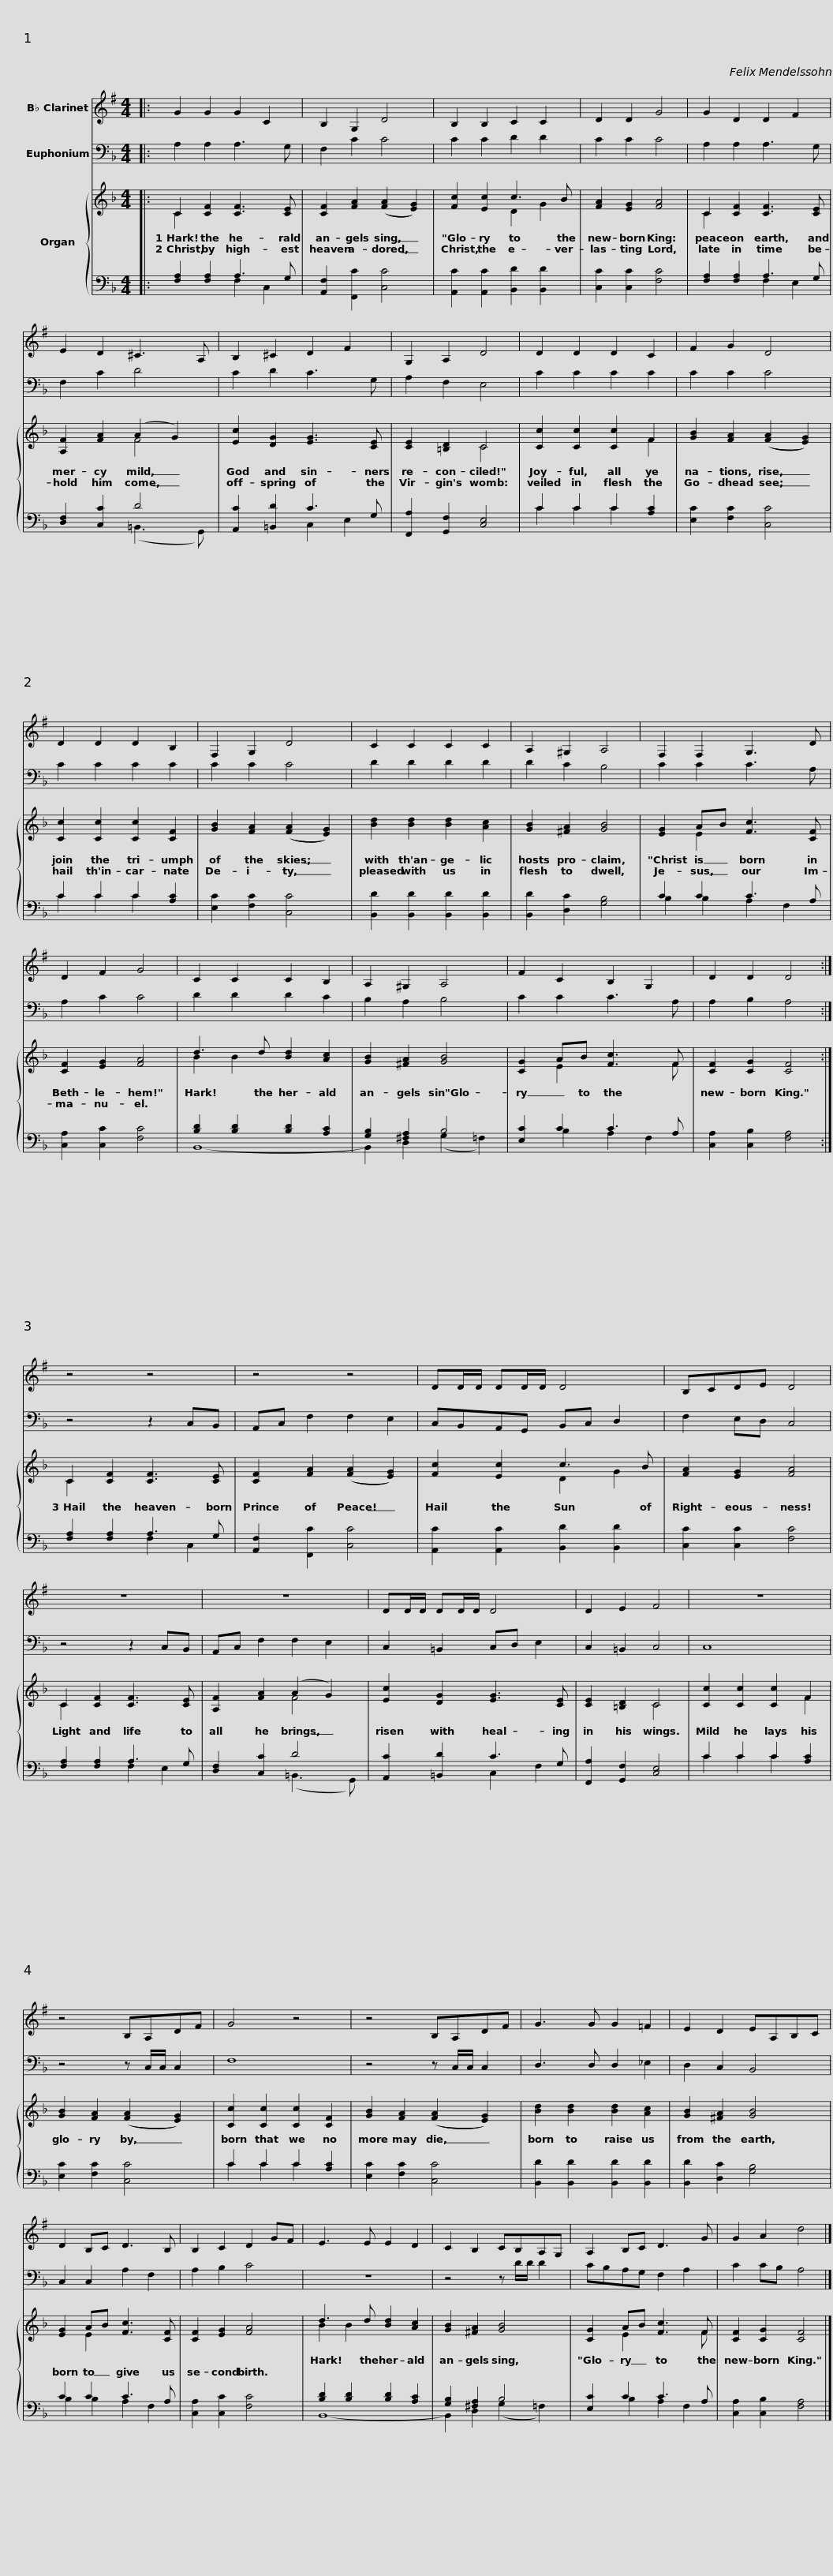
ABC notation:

X:1
%%score 1 2 { ( 3 4 ) | ( 5 6 ) }
L:1/8
M:4/4
I:linebreak $
K:F
V:1 treble transpose=-2
V:2 bass
V:3 treble
V:4 treble
V:5 bass
V:6 bass
V:1
[K:G]|: G2 G2 G2 C2 | B,2 G,2 D4 | B,2 B,2 C2 C2 | D2 D2 G4 |$ G2 D2 D2 F2 | %5
 E2 D2 ^C3 A, | B,2 ^C2 D2 F2 | G,2 A,2 D4 |$ D2 D2 D2 C2 | F2 G2 D4 | %10
 D2 D2 D2 B,2 | F,2 G,2 D4 |$ C2 C2 C2 C2 | A,2 ^G,2 A,4 | F,2 F,2 G,3 D | %15
 D2 F2 G4 |$ C2 C2 C2 B,2 | A,2 ^G,2 A,4 | F2 C2 B,2 G,2 | D2 D2 D4 :|$ %20
 z4 z4 | z4 z4 | DD/D/ DD/D/ D4 | B,CDE D4 |$ z8 | %25
 z8 | DD/D/ DD/D/ D4 | D2 E2 F4 |$ z8 | z4 B,A,DF | %30
 G4 z4 | z4 B,A,DF |$ G3 G G2 =F2 | E2 D2 EA,B,C | D2 B,C D3 B, | %35
 B,2 C2 D2 GF |$ E3 E E2 D2 | C2 B,2 CB,A,G, | A,2 B,C D3 G | G2 A2 d4 |] %40
V:2
|: A,2 A,2 A,3 G, | F,2 C2 C4 | C2 C2 D2 D2 | C2 C2 C4 |$ A,2 A,2 A,3 G, | %5
 F,2 C2 D4 | C2 D2 C3 G, | A,2 F,2 E,4 |$ C2 C2 C2 C2 | C2 C2 C4 | %10
 C2 C2 C2 C2 | C2 C2 C4 |$ D2 D2 D2 D2 | D2 C2 B,4 | C2 C2 C3 A, | %15
 A,2 C2 C4 |$ D2 D2 D2 C2 | B,2 A,2 B,4 | C2 C2 C3 A, | A,2 B,2 A,4 :|$ %20
 z4 z2 C,B,, | A,,C, F,2 F,2 E,2 | C,B,,A,,G,, B,,C, D,2 | F,2 E,D, C,4 |$ z4 z2 C,B,, | %25
 A,,C, F,2 F,2 E,2 | C,2 =B,,2 C,D, E,2 | C,2 =B,,2 C,4 |$ C,8 | z4 z C,/C,/ C,2 | %30
 F,8 | z4 z C,/C,/ C,2 |$ D,3 D, D,2 _E,2 | D,2 C,2 B,,4 | C,2 C,2 A,2 F,2 | %35
 A,2 B,2 C4 |$ z8 | z4 z D/D/ D2 | CB,A,G, F,2 A,2 | C2 CB, A,4 |] %40
V:3
|: C2 [CF]2 [CF]3 [CE] | [CF]2 [FA]2 (([FA]2 [EG]2)) | [Fc]2 [Ec]2 c3 B | [FA]2 [EG]2 [FA]4 |$ C2 [CF]2 [CF]3 [CE] | %5
 [A,F]2 [FA]2 (A2 G2) | [Ec]2 [DG]2 [EG]3 [CE] | [CE]2 [=B,D]2 C4 |$ [Cc]2 [Cc]2 [Cc]2 F2 | [GB]2 [FA]2 (([FA]2 [EG]2)) | %10
 [Cc]2 [Cc]2 [Cc]2 [CF]2 | [GB]2 [FA]2 (([FA]2 [EG]2)) |$ [Bd]2 [Bd]2 [Bd]2 [Ac]2 | [GB]2 [^FA]2 [GB]4 | [EG]2 AB [Fc]3 [CF] | %15
 [CF]2 [EG]2 [FA]4 |$ d3 d [Bd]2 [Ac]2 | [GB]2 [^FA]2 [GB]4 | [CG]2 AB [Fc]3 F | [CF]2 [CG]2 [CF]4 :|$ %20
 C2 [CF]2 [CF]3 [CE] | [CF]2 [FA]2 (([FA]2 [EG]2)) | [Fc]2 [Ec]2 c3 B | [FA]2 [EG]2 [FA]4 |$ C2 [CF]2 [CF]3 [CE] | %25
 [A,F]2 [FA]2 (A2 G2) | [Ec]2 [DG]2 [EG]3 [CE] | [CE]2 [=B,D]2 C4 |$ [Cc]2 [Cc]2 [Cc]2 F2 | [GB]2 [FA]2 (([FA]2 [EG]2)) | %30
 [Cc]2 [Cc]2 [Cc]2 [CF]2 | [GB]2 [FA]2 (([FA]2 [EG]2)) |$ [Bd]2 [Bd]2 [Bd]2 [Ac]2 | [GB]2 [^FA]2 [GB]4 | [EG]2 AB [Fc]3 [CF] | %35
 [CF]2 [EG]2 [FA]4 |$ d3 d [Bd]2 [Ac]2 | [GB]2 [^FA]2 [GB]4 | [CG]2 AB [Fc]3 F | [CF]2 [CG]2 [CF]4 |] %40
V:4
|: C2 x6 | x8 | x4 D2 G2 | x8 |$ C2 x6 | %5
 x4 F4 | x8 | x4 C4 |$ x6 F2 | x8 | %10
 x8 | x8 |$ x8 | x8 | x2 E2 x4 | %15
 x8 |$ B2 B2 x4 | x8 | x2 E2 x3 F | x8 :|$ %20
 C2 x6 | x8 | x4 D2 G2 | x8 |$ C2 x6 | %25
 x4 F4 | x8 | x4 C4 |$ x6 F2 | x8 | %30
 x8 | x8 |$ x8 | x8 | x2 E2 x4 | %35
 x8 |$ B2 B2 x4 | x8 | x2 E2 x3 F | x8 |] %40
V:5
|: [F,A,]2 [F,A,]2 A,3 G, | [A,,F,]2 [F,,C]2 [C,C]4 | [A,,C]2 [A,,C]2 [B,,D]2 [B,,D]2 | [C,C]2 [C,C]2 [F,C]4 |$ [F,A,]2 [F,A,]2 A,3 G, | %5
 [D,F,]2 [C,C]2 D4 | [A,,C]2 [=B,,D]2 C3 G, | [F,,A,]2 [G,,F,]2 [C,E,]4 |$ C2 C2 C2 [A,C]2 | [E,C]2 [F,C]2 [C,C]4 | %10
 C2 C2 C2 [A,C]2 | [E,C]2 [F,C]2 [C,C]4 |$ [B,,D]2 [B,,D]2 [B,,D]2 [B,,D]2 | [B,,D]2 [D,C]2 [G,B,]4 | C2 C2 C3 A, | %15
 [C,A,]2 [C,C]2 [F,C]4 |$ [B,D]2 [B,D]2 [B,D]2 [A,C]2 | [G,B,]2 [^F,A,]2 B,4 | [E,C]2 C2 C3 A, | [C,A,]2 [C,B,]2 [F,A,]4 :|$ %20
 [F,A,]2 [F,A,]2 A,3 G, | [A,,F,]2 [F,,C]2 [C,C]4 | [A,,C]2 [A,,C]2 [B,,D]2 [B,,D]2 | [C,C]2 [C,C]2 [F,C]4 |$ [F,A,]2 [F,A,]2 A,3 G, | %25
 [D,F,]2 [C,C]2 D4 | [A,,C]2 [=B,,D]2 C3 G, | [F,,A,]2 [G,,F,]2 [C,E,]4 |$ C2 C2 C2 [A,C]2 | [E,C]2 [F,C]2 [C,C]4 | %30
 C2 C2 C2 [A,C]2 | [E,C]2 [F,C]2 [C,C]4 |$ [B,,D]2 [B,,D]2 [B,,D]2 [B,,D]2 | [B,,D]2 [D,C]2 [G,B,]4 | C2 C2 C3 A, | %35
 [C,A,]2 [C,C]2 [F,C]4 |$ [B,D]2 [B,D]2 [B,D]2 [A,C]2 | [G,B,]2 [^F,A,]2 B,4 | [E,C]2 C2 C3 A, | [C,A,]2 [C,B,]2 [F,A,]4 |] %40
V:6
|: x4 F,2 C,2 | x8 | x8 | x8 |$ x4 F,2 E,2 | %5
 x4 (=B,,3 G,,) | x4 C,2 E,2 | x8 |$ C2 C2 C2 x2 | x8 | %10
 C2 C2 C2 x2 | x8 |$ x8 | x8 | B,2 B,2 A,2 F,2 | %15
 x8 |$ B,,8- | B,,2 D,2 (G,2 =F,2) | x2 B,2 A,2 F,2 | x8 :|$ %20
 x4 F,2 C,2 | x8 | x8 | x8 |$ x4 F,2 E,2 | %25
 x4 (=B,,3 G,,) | x4 C,2 F,2 | x8 |$ C2 C2 C2 x2 | x8 | %30
 C2 C2 C2 x2 | x8 |$ x8 | x8 | B,2 B,2 A,2 F,2 | %35
 x8 |$ B,,8- | B,,2 D,2 (G,2 =F,2) | x2 B,2 A,2 F,2 | x8 |] %40
